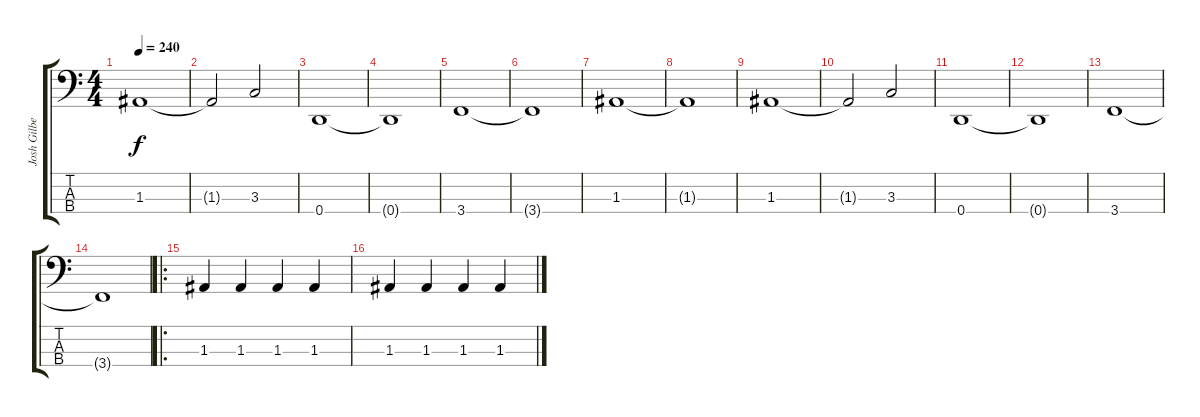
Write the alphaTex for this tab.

\track ("Josh Gilbert" "Josh Gilbe") {instrument electricbasspick}
\staff {score tabs}
\tuning (G2 D2 A1 D1) {hide}
\ts (4 4)
\tempo 240
\clef f4
\ks c
1.3.1{dy f} |
1.3{t}.2 3.3.2 |
0.4.1 |
0.4{t}.1 |
3.4.1 |
3.4{t}.1 |
1.3.1 |
1.3{t}.1 |
1.3.1 |
1.3{t}.2 3.3.2 |
0.4.1 |
0.4{t}.1 |
3.4.1 |
3.4{t}.1 |
\ro
1.3.4 1.3.4 1.3.4 1.3.4 |
1.3.4 1.3.4 1.3.4 1.3.4
